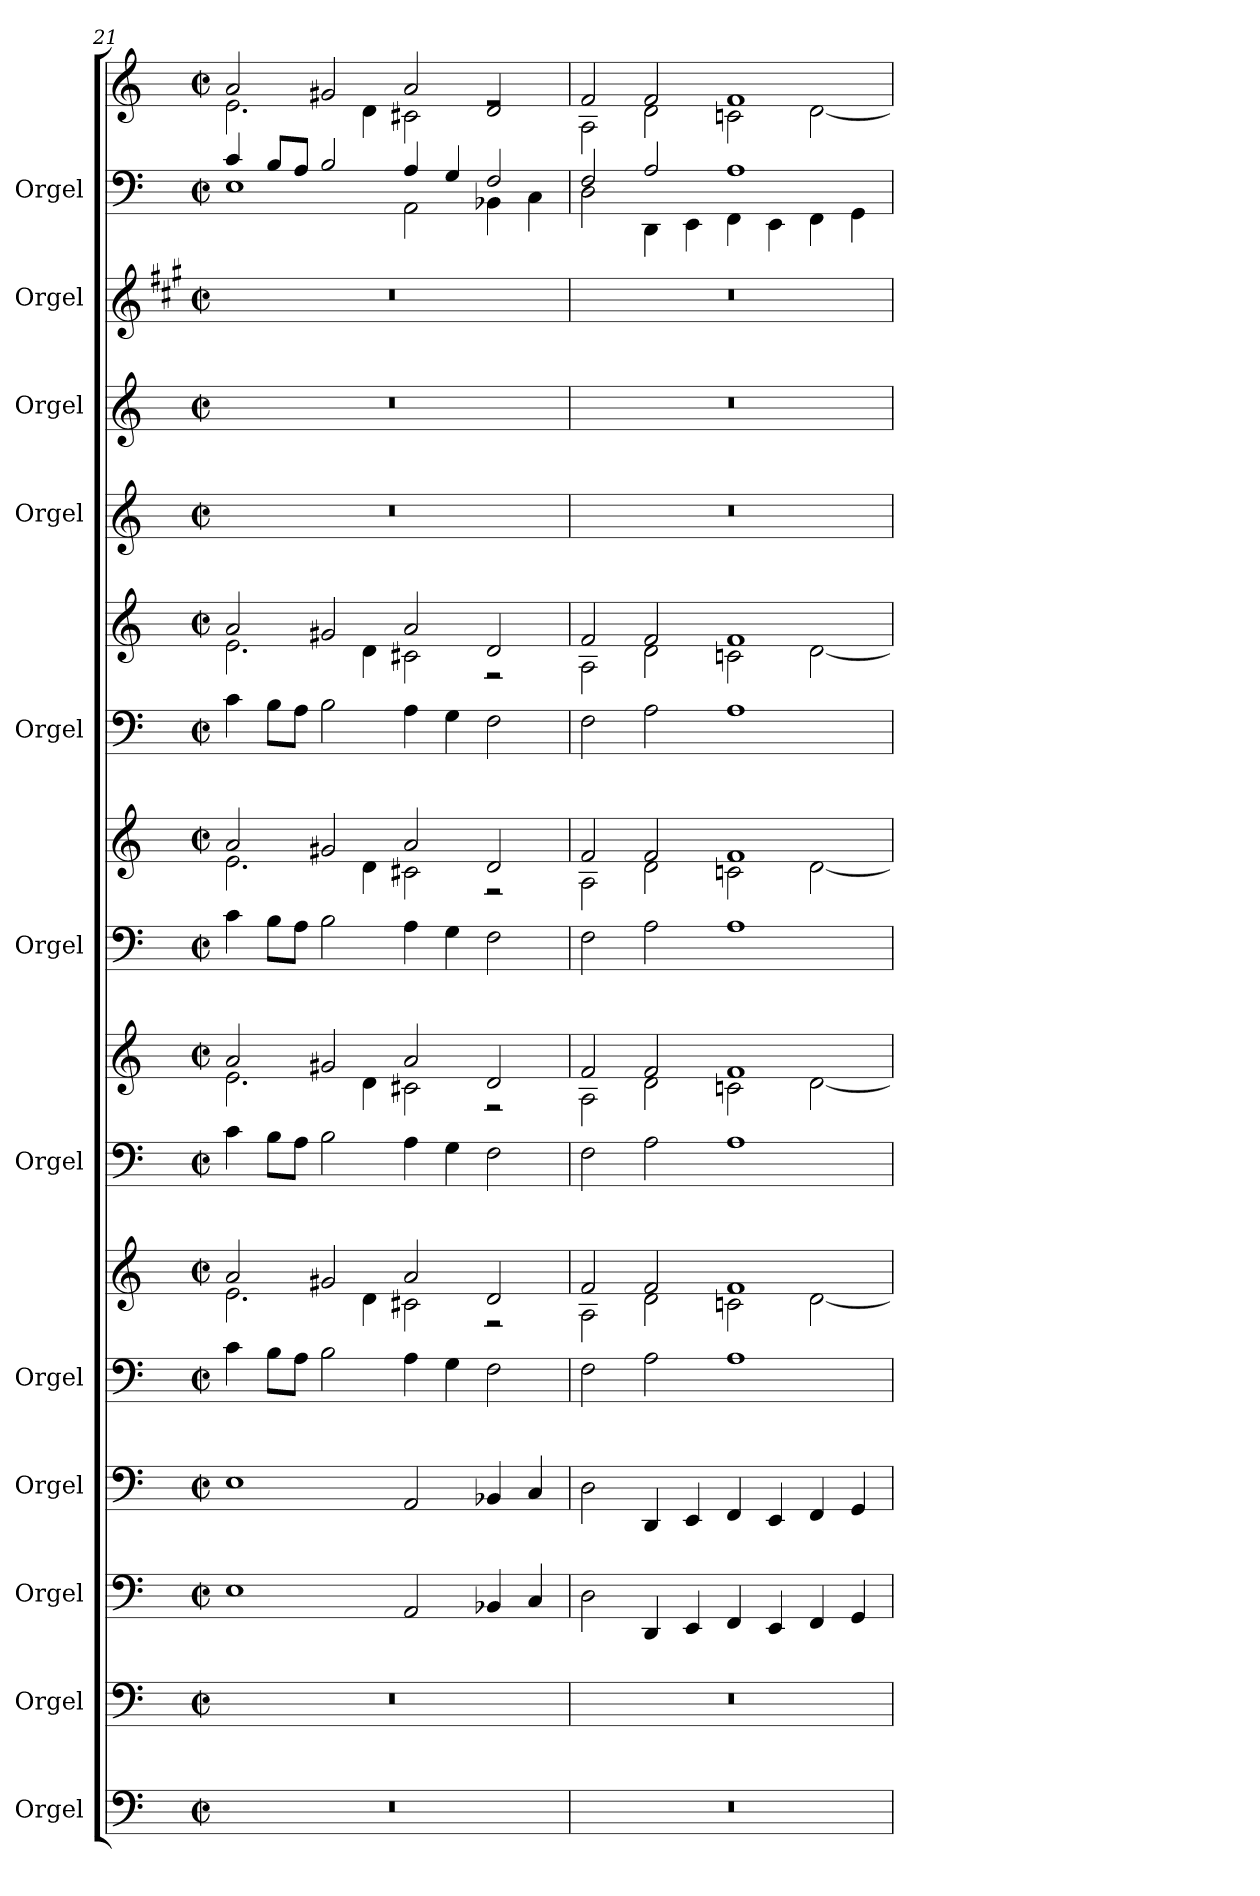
**kern	**kern	**kern	**kern	**kern	**kern	**kern	**kern	**kern	**kern	**kern	**kern	**kern	**kern	**kern	**kern	**kern
*part12	*part11	*part10	*part9	*part8	*part8	*part7	*part7	*part6	*part6	*part5	*part5	*part4	*part3	*part2	*part1	*part1
*staff17	*staff16	*staff15	*staff14	*staff13	*staff12	*staff11	*staff10	*staff9	*staff8	*staff7	*staff6	*staff5	*staff4	*staff3	*staff2	*staff1
*I"Orgel	*I"Orgel	*I"Orgel	*I"Orgel	*I"Orgel	*	*I"Orgel	*	*I"Orgel	*	*I"Orgel	*	*I"Orgel	*I"Orgel	*I"Orgel	*I"Orgel	*
*I'Org.	*I'Org.	*I'Org.	*I'Org.	*I'Org.	*	*I'Org.	*	*I'Org.	*	*I'Org.	*	*I'Org.	*I'Org.	*I'Org.	*	*
*clefF4	*clefF4	*clefF4	*clefF4	*clefF4	*clefG2	*clefF4	*clefG2	*clefF4	*clefG2	*clefF4	*clefG2	*clefG2	*clefG2	*clefG2	*clefF4	*clefG2
*	*	*	*	*	*	*	*	*	*	*	*	*	*	*ITrd5c9	*	*
*k[]	*k[]	*k[]	*k[]	*k[]	*k[]	*k[]	*k[]	*k[]	*k[]	*k[]	*k[]	*k[]	*k[]	*k[]	*k[]	*k[]
*M4/2	*M4/2	*M4/2	*M4/2	*M4/2	*M4/2	*M4/2	*M4/2	*M4/2	*M4/2	*M4/2	*M4/2	*M4/2	*M4/2	*M4/2	*M4/2	*M4/2
*met(c|)	*met(c|)	*met(c|)	*met(c|)	*met(c|)	*met(c|)	*met(c|)	*met(c|)	*met(c|)	*met(c|)	*met(c|)	*met(c|)	*met(c|)	*met(c|)	*met(c|)	*met(c|)	*met(c|)
=21	=21	=21	=21	=21	=21	=21	=21	=21	=21	=21	=21	=21	=21	=21	=21	=21
*	*	*	*	*	*^	*	*^	*	*^	*	*^	*	*	*	*^	*^
0r	0r	1E	1E	4c\	2a/	2.e\	4c\	2a/	2.e\	4c\	2a/	2.e\	4c\	2a/	2.e\	0r	0r	0r	4c/	1E	2a/	2.e\
.	.	.	.	8B\L	.	.	8B\L	.	.	8B\L	.	.	8B\L	.	.	.	.	.	8B/L	.	.	.
.	.	.	.	8A\J	.	.	8A\J	.	.	8A\J	.	.	8A\J	.	.	.	.	.	8A/J	.	.	.
.	.	.	.	2B\	2g#X/	.	2B\	2g#X/	.	2B\	2g#X/	.	2B\	2g#X/	.	.	.	.	2B/	.	2g#X/	.
.	.	.	.	.	.	4d\	.	.	4d\	.	.	4d\	.	.	4d\	.	.	.	.	.	.	4d\
.	.	2AA/	2AA/	4A\	2a/	2c#X\	4A\	2a/	2c#X\	4A\	2a/	2c#X\	4A\	2a/	2c#X\	.	.	.	4A/	2AA\	2a/	2c#X\
.	.	.	.	4G\	.	.	4G\	.	.	4G\	.	.	4G\	.	.	.	.	.	4G/	.	.	.
.	.	4BB-X/	4BB-X/	2F\	2d/	2r	2F\	2d/	2r	2F\	2d/	2r	2F\	2d/	2r	.	.	.	2F/	4BB-X\	2d/	2re
.	.	4C/	4C/	.	.	.	.	.	.	.	.	.	.	.	.	.	.	.	.	4C\	.	.
=22	=22	=22	=22	=22	=22	=22	=22	=22	=22	=22	=22	=22	=22	=22	=22	=22	=22	=22	=22	=22	=22	=22
0r	0r	2D\	2D\	2F\	2f/	2A\	2F\	2f/	2A\	2F\	2f/	2A\	2F\	2f/	2A\	0r	0r	0r	2F/	2D\	2f/	2A\
.	.	4DD/	4DD/	2A\	2f/	2d\	2A\	2f/	2d\	2A\	2f/	2d\	2A\	2f/	2d\	.	.	.	2A/	4DD\	2f/	2d\
.	.	4EE/	4EE/	.	.	.	.	.	.	.	.	.	.	.	.	.	.	.	.	4EE\	.	.
.	.	4FF/	4FF/	1A	1f	2cn\	1A	1f	2cn\	1A	1f	2cn\	1A	1f	2cn\	.	.	.	1A	4FF\	1f	2cn\
.	.	4EE/	4EE/	.	.	.	.	.	.	.	.	.	.	.	.	.	.	.	.	4EE\	.	.
.	.	4FF/	4FF/	.	.	[2d\	.	.	[2d\	.	.	[2d\	.	.	[2d\	.	.	.	.	4FF\	.	[2d\
.	.	4GG/	4GG/	.	.	.	.	.	.	.	.	.	.	.	.	.	.	.	.	4GG\	.	.
*	*	*	*	*	*	*	*	*	*	*	*	*	*	*	*	*	*	*	*v	*v	*	*
*	*	*	*	*	*v	*v	*	*v	*v	*	*v	*v	*	*v	*v	*	*	*	*	*v	*v
=	=	=	=	=	=	=	=	=	=	=	=	=	=	=	=	=
*-	*-	*-	*-	*-	*-	*-	*-	*-	*-	*-	*-	*-	*-	*-	*-	*-
